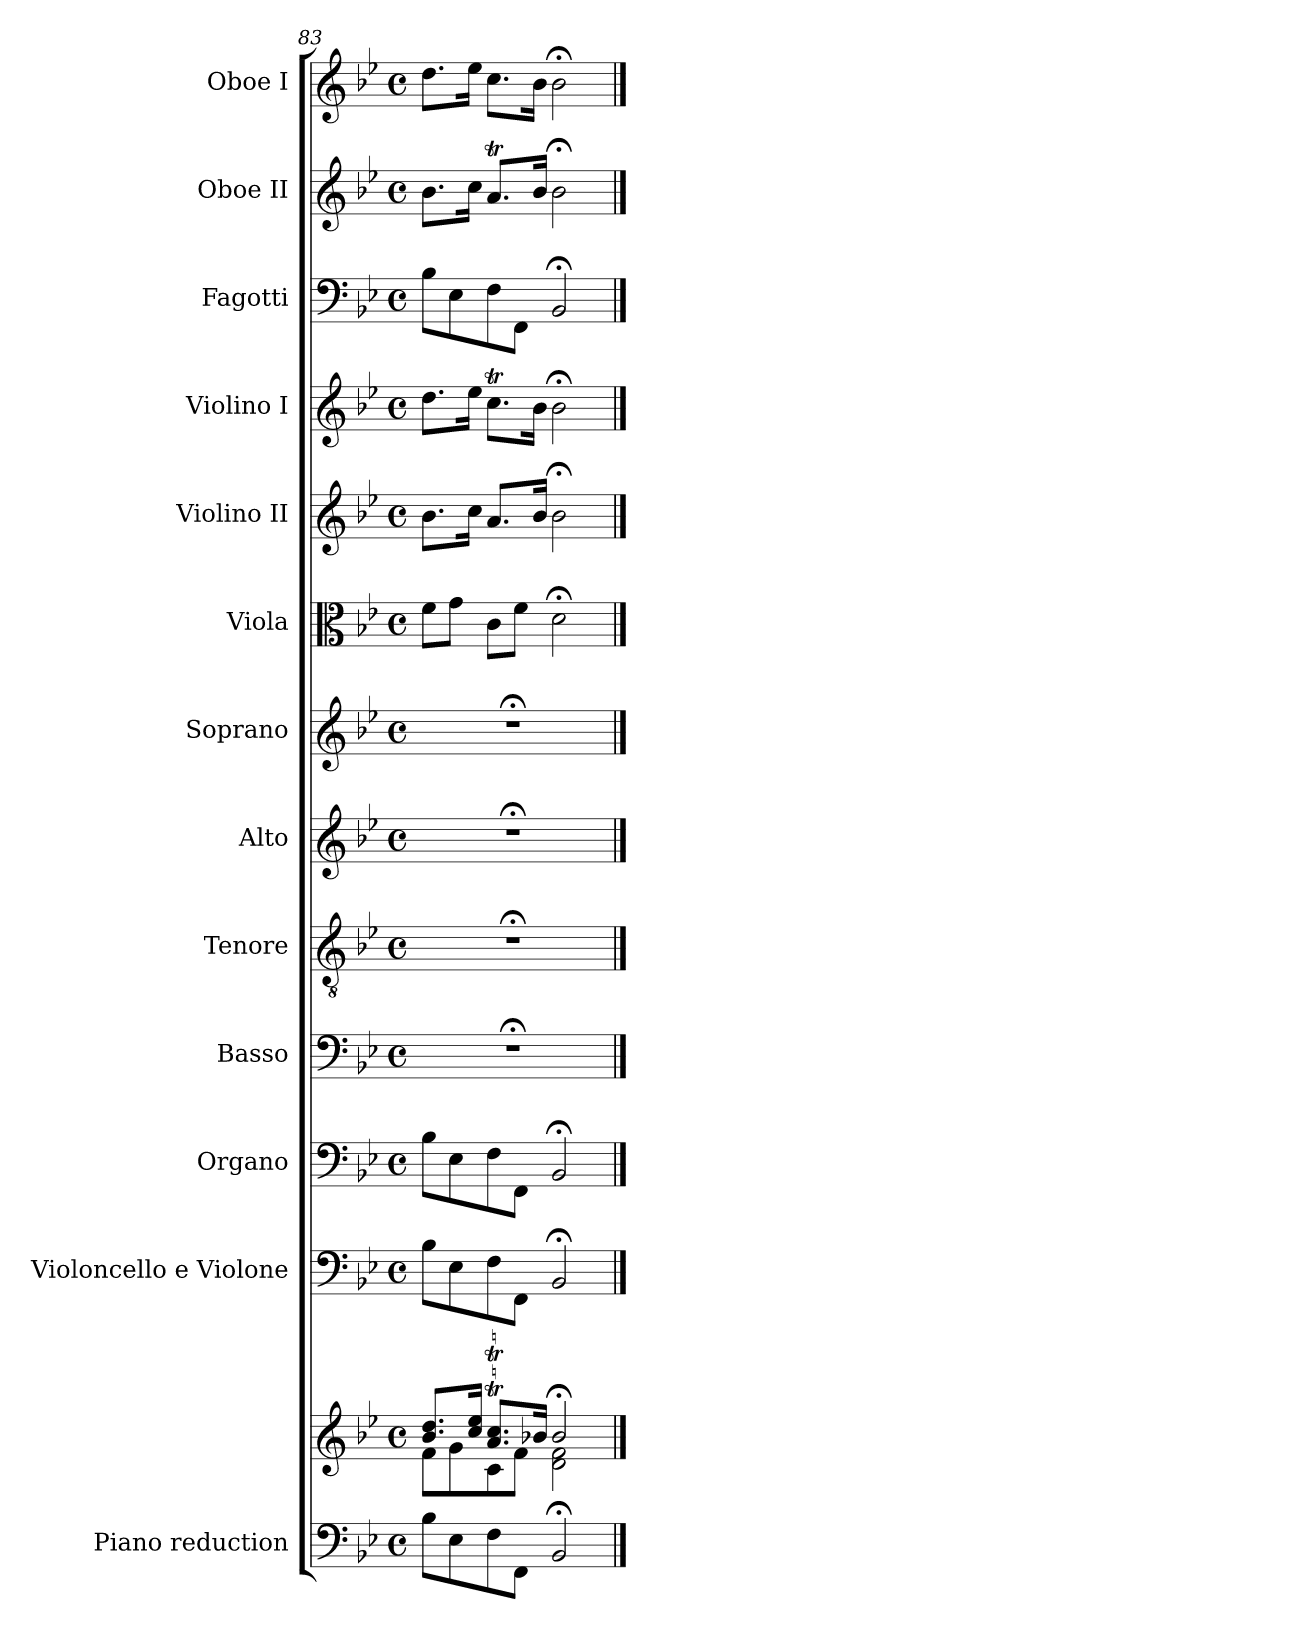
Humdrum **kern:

**kern	**kern	**kern	**kern	**kern	**kern	**kern	**kern	**kern	**kern	**kern	**kern	**kern	**kern
*part13	*part13	*part12	*part11	*part10	*part9	*part8	*part7	*part6	*part5	*part4	*part3	*part2	*part1
*staff14	*staff13	*staff12	*staff11	*staff10	*staff9	*staff8	*staff7	*staff6	*staff5	*staff4	*staff3	*staff2	*staff1
*I"Piano reduction	*	*I"Violoncello  e Violone	*I"Organo	*I"Basso	*I"Tenore	*I"Alto	*I"Soprano	*I"Viola	*I"Violino II	*I"Violino I	*I"Fagotti	*I"Oboe II	*I"Oboe I
*I'Pno	*	*	*	*	*	*	*	*	*	*	*	*I'Ob	*I'Ob
*clefF4	*clefG2	*clefF4	*clefF4	*clefF4	*clefGv2	*clefG2	*clefG2	*clefC3	*clefG2	*clefG2	*clefF4	*clefG2	*clefG2
*k[b-e-]	*k[b-e-]	*k[b-e-]	*k[b-e-]	*k[b-e-]	*k[b-e-]	*k[b-e-]	*k[b-e-]	*k[b-e-]	*k[b-e-]	*k[b-e-]	*k[b-e-]	*k[b-e-]	*k[b-e-]
*M4/4	*M4/4	*M4/4	*M4/4	*M4/4	*M4/4	*M4/4	*M4/4	*M4/4	*M4/4	*M4/4	*M4/4	*M4/4	*M4/4
*met(c)	*met(c)	*met(c)	*met(c)	*met(c)	*met(c)	*met(c)	*met(c)	*met(c)	*met(c)	*met(c)	*met(c)	*met(c)	*met(c)
=83	=83	=83	=83	=83	=83	=83	=83	=83	=83	=83	=83	=83	=83
*	*^	*	*	*	*	*	*	*	*	*	*	*	*
8B-\L	8.b-/ 8.dd/L	8f\L	8B-\L	8B-\L	1r;<	1r;<	1r;<	1r;<	8f\L	8.b-\L	8.dd\L	8B-\L	8.b-\L	8.dd\L
8E-\	.	8g\	8E-\	8E-\	.	.	.	.	8g\J	.	.	8E-\	.	.
.	16cc/ 16ee-/Jk	.	.	.	.	.	.	.	.	16cc\Jk	16ee-\Jk	.	16cc\Jk	16ee-\Jk
8F\	8.a/T 8.cc/TL	8c\	8F\	8F\	.	.	.	.	8c\L	8.a/L	8.ccT\L	8F\	8.at/L	8.cc\L
8FF\J	.	8f\J	8FF\J	8FF\J	.	.	.	.	8f\J	.	.	8FF\J	.	.
.	16b-/Jk	.	.	.	.	.	.	.	.	16b-/Jk	16b-\Jk	.	16b-/Jk	16b-\Jk
2BB-;/	2b-;</	2d\ 2f\	2BB-;</	2BB-;</	.	.	.	.	2d;<\	2b-;<\	2b-;<\	2BB-;</	2b-;<\	2b-;<\
*	*v	*v	*	*	*	*	*	*	*	*	*	*	*	*
==	==	==	==	==	==	==	==	==	==	==	==	==	==
*-	*-	*-	*-	*-	*-	*-	*-	*-	*-	*-	*-	*-	*-
